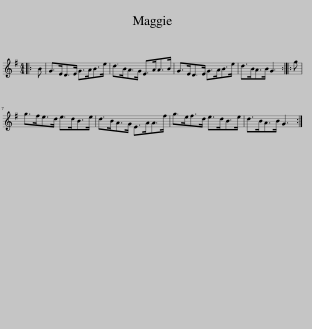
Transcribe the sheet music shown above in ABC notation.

X:1
L:1/8
M:4/4
I:linebreak $
K:G
V:1 treble
V:1
|: B | G>ED>E G>AB>e | d>BA>G E>AA>B | G>ED>E G>AB>e | d>BA>B G3 :: %5
 g |$ g>fe>d e>dB>e | d>BA>G E>AA>f | g>ef>d e>dB>e | d>BA>B G3 :| %10
